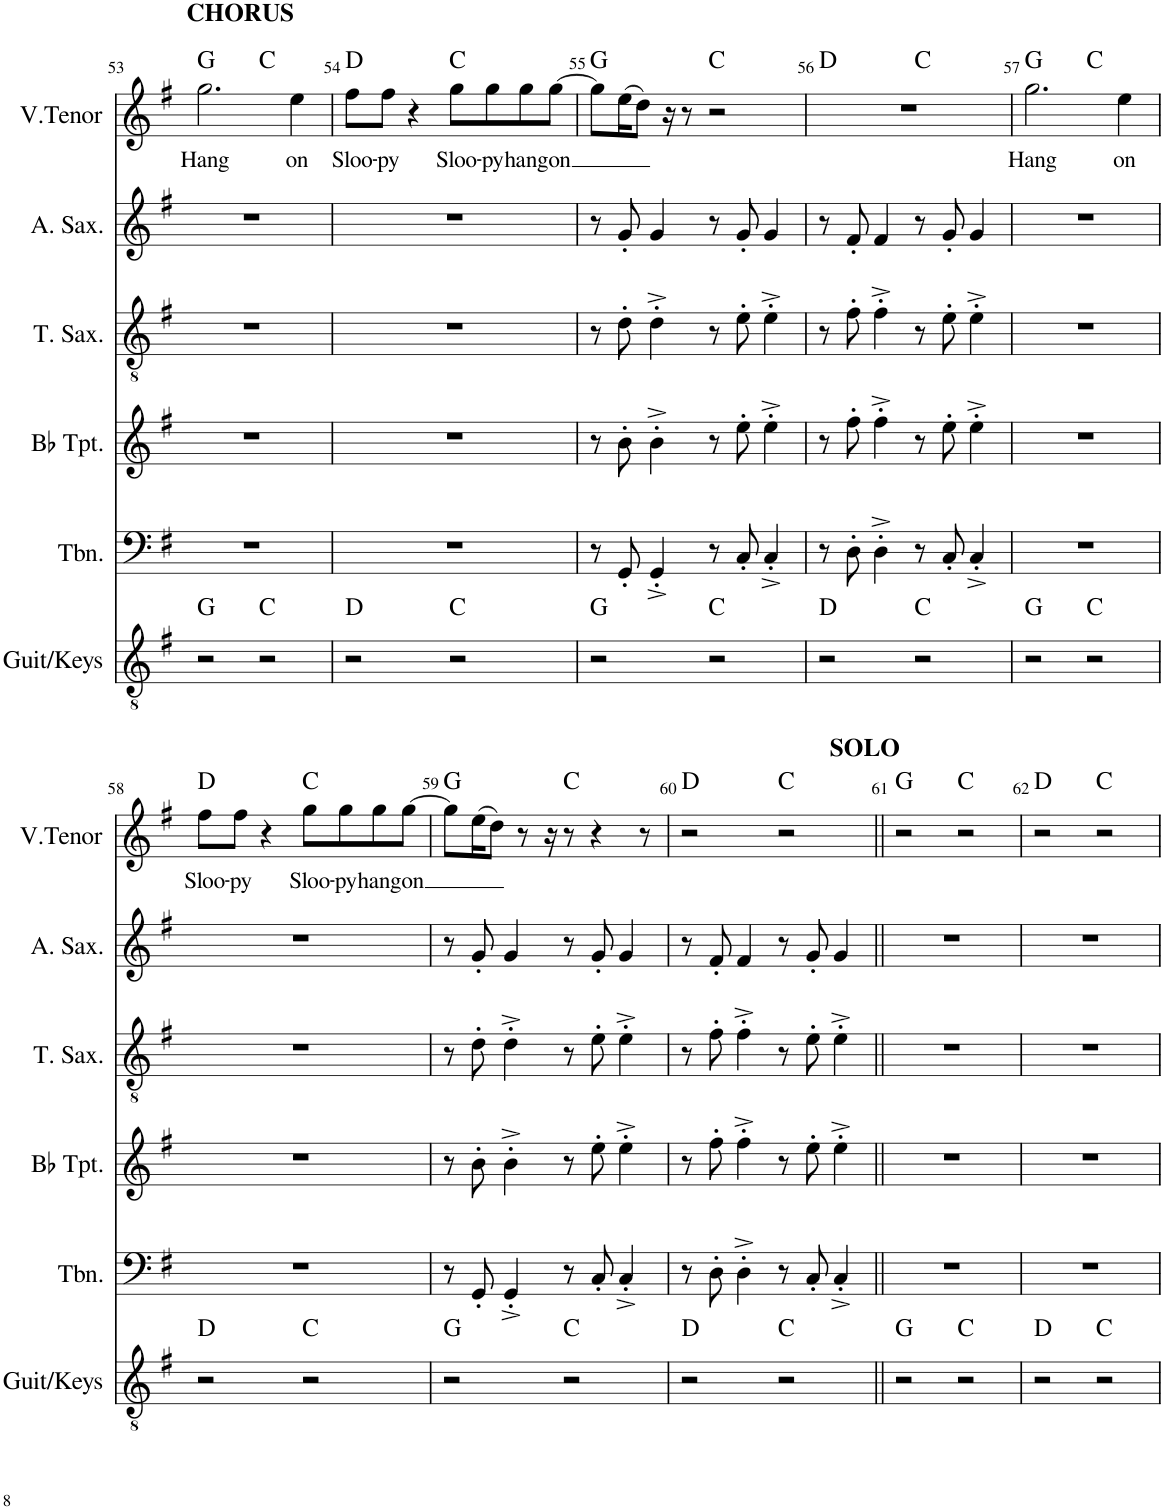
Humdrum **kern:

**kern	**harte	**kern	**kern	**kern	**kern	**kern	**text	**harte
*part6	*part6	*part5	*part4	*part3	*part2	*part1	*part1	*part1
*staff6	*	*staff5	*staff4	*staff3	*staff2	*staff1	*staff1	*
*I"Guit/Keys	*	*I"Trombone	*I"Bb Trumpet	*I"Tenor Saxophone	*I"Alto Saxophone	*I"V. Tenor	*	*
*I'Guit/Keys	*	*I'Tbn.	*I'Bb Tpt.	*I'T. Sax.	*I'A. Sax.	*I'V.Tenor	*	*
!!LO:PB:g=z
*clefGv2	*	*clefF4	*clefG2	*clefGv2	*clefG2	*clefG2	*	*
*	*	*	*ITrd1c2	*ITrd8c14	*ITrd5c9	*	*	*
*k[f#]	*	*k[f#]	*k[f#]	*k[f#]	*k[f#]	*k[f#]	*	*
*M4/4	*	*M4/4	*M4/4	*M4/4	*M4/4	*M4/4	*	*
=53	=53	=53	=53	=53	=53	=53	=53	=53
!	!	!	!	!	!	!LO:TX:a:B:t=CHORUS	!	!
!	!	!	!	!	!	!	!LO:LY:b	!
*	*	*	*	*	*	*^	*	*
2r	G:maj	1r	1r	1r	1r	2.gg\	2ryy	Hang	G:maj
2r	C:maj	.	.	.	.	.	2ryy	.	C:maj
!	!	!	!	!	!	!	!	!LO:LY:b	!
.	.	.	.	.	.	4ee\	.	on	.
=54	=54	=54	=54	=54	=54	=54	=54	=54	=54
!	!	!	!	!	!	!	!	!LO:LY:b	!
*	*	*	*	*	*	*v	*v	*	*
2r	D:maj	1r	1r	1r	1r	8ff#\L	Sloo-	D:maj
!	!	!	!	!	!	!	!LO:LY:b	!
.	.	.	.	.	.	8ff#\J	-py	.
.	.	.	.	.	.	4r	.	.
!	!	!	!	!	!	!	!LO:LY:b	!
2r	C:maj	.	.	.	.	8gg\L	Sloo-	C:maj
!	!	!	!	!	!	!	!LO:LY:b	!
.	.	.	.	.	.	8gg\	-py	.
!	!	!	!	!	!	!	!LO:LY:b	!
.	.	.	.	.	.	8gg\	hang	.
!	!	!	!	!	!	!	!LO:LY:b	!
.	.	.	.	.	.	[8gg\J	on	.
=55	=55	=55	=55	=55	=55	=55	=55	=55
2r	G:maj	8r	8r	8r	8r	8gg\L]	.	G:maj
.	.	8GG'/	8b'\	8d'\	8g'/	(16ee\K	.	.
.	.	.	.	.	.	8dd\J)	.	.
.	.	4GG'^/	4b'^\	4d'^\	4g/	.	.	.
.	.	.	.	.	.	16r	.	.
.	.	.	.	.	.	8r	.	.
2r	C:maj	8r	8r	8r	8r	2r	.	C:maj
.	.	8C'/	8ee'\	8e'\	8g'/	.	.	.
.	.	4C'^/	4ee'^\	4e'^\	4g/	.	.	.
=56	=56	=56	=56	=56	=56	=56	=56	=56
*	*	*	*	*	*	*^	*	*
2r	D:maj	8r	8r	8r	8r	1r	2ryy	.	D:maj
.	.	8D'\	8ff#'\	8f#'\	8f#'/	.	.	.	.
.	.	4D'^\	4ff#'^\	4f#'^\	4f#/	.	.	.	.
2r	C:maj	8r	8r	8r	8r	.	2ryy	.	C:maj
.	.	8C'/	8ee'\	8e'\	8g'/	.	.	.	.
.	.	4C'^/	4ee'^\	4e'^\	4g/	.	.	.	.
=57	=57	=57	=57	=57	=57	=57	=57	=57	=57
!	!	!	!	!	!	!	!	!LO:LY:b	!
2r	G:maj	1r	1r	1r	1r	2.gg\	2ryy	Hang	G:maj
2r	C:maj	.	.	.	.	.	2ryy	.	C:maj
!	!	!	!	!	!	!	!	!LO:LY:b	!
.	.	.	.	.	.	4ee\	.	on	.
!!LO:LB:g=z
=58	=58	=58	=58	=58	=58	=58	=58	=58	=58
!	!	!	!	!	!	!	!	!LO:LY:b	!
*	*	*	*	*	*	*v	*v	*	*
2r	D:maj	1r	1r	1r	1r	8ff#\L	Sloo-	D:maj
!	!	!	!	!	!	!	!LO:LY:b	!
.	.	.	.	.	.	8ff#\J	-py	.
.	.	.	.	.	.	4r	.	.
!	!	!	!	!	!	!	!LO:LY:b	!
2r	C:maj	.	.	.	.	8gg\L	Sloo-	C:maj
!	!	!	!	!	!	!	!LO:LY:b	!
.	.	.	.	.	.	8gg\	-py	.
!	!	!	!	!	!	!	!LO:LY:b	!
.	.	.	.	.	.	8gg\	hang	.
!	!	!	!	!	!	!	!LO:LY:b	!
.	.	.	.	.	.	[8gg\J	on	.
=59	=59	=59	=59	=59	=59	=59	=59	=59
2r	G:maj	8r	8r	8r	8r	8gg\L]	.	G:maj
.	.	8GG'/	8b'\	8d'\	8g'/	(16ee\K	.	.
.	.	.	.	.	.	8dd\J)	.	.
.	.	4GG'^/	4b'^\	4d'^\	4g/	.	.	.
.	.	.	.	.	.	8r	.	.
.	.	.	.	.	.	16r	.	.
2r	C:maj	8r	8r	8r	8r	8r	.	C:maj
.	.	8C'/	8ee'\	8e'\	8g'/	4r	.	.
.	.	4C'^/	4ee'^\	4e'^\	4g/	.	.	.
.	.	.	.	.	.	8r	.	.
=60	=60	=60	=60	=60	=60	=60	=60	=60
2r	D:maj	8r	8r	8r	8r	2r	.	D:maj
.	.	8D'\	8ff#'\	8f#'\	8f#'/	.	.	.
.	.	4D'^\	4ff#'^\	4f#'^\	4f#/	.	.	.
2r	C:maj	8r	8r	8r	8r	2r	.	C:maj
.	.	8C'/	8ee'\	8e'\	8g'/	.	.	.
.	.	4C'^/	4ee'^\	4e'^\	4g/	.	.	.
=61||	=61||	=61||	=61||	=61||	=61||	=61||	=61||	=61||
!	!	!	!	!	!	!LO:TX:a:B:t=SOLO	!	!
2r	G:maj	1r	1r	1r	1r	2r	.	G:maj
2r	C:maj	.	.	.	.	2r	.	C:maj
=62	=62	=62	=62	=62	=62	=62	=62	=62
2r	D:maj	1r	1r	1r	1r	2r	.	D:maj
2r	C:maj	.	.	.	.	2r	.	C:maj
=	=	=	=	=	=	=	=	=
*-	*-	*-	*-	*-	*-	*-	*-	*-
